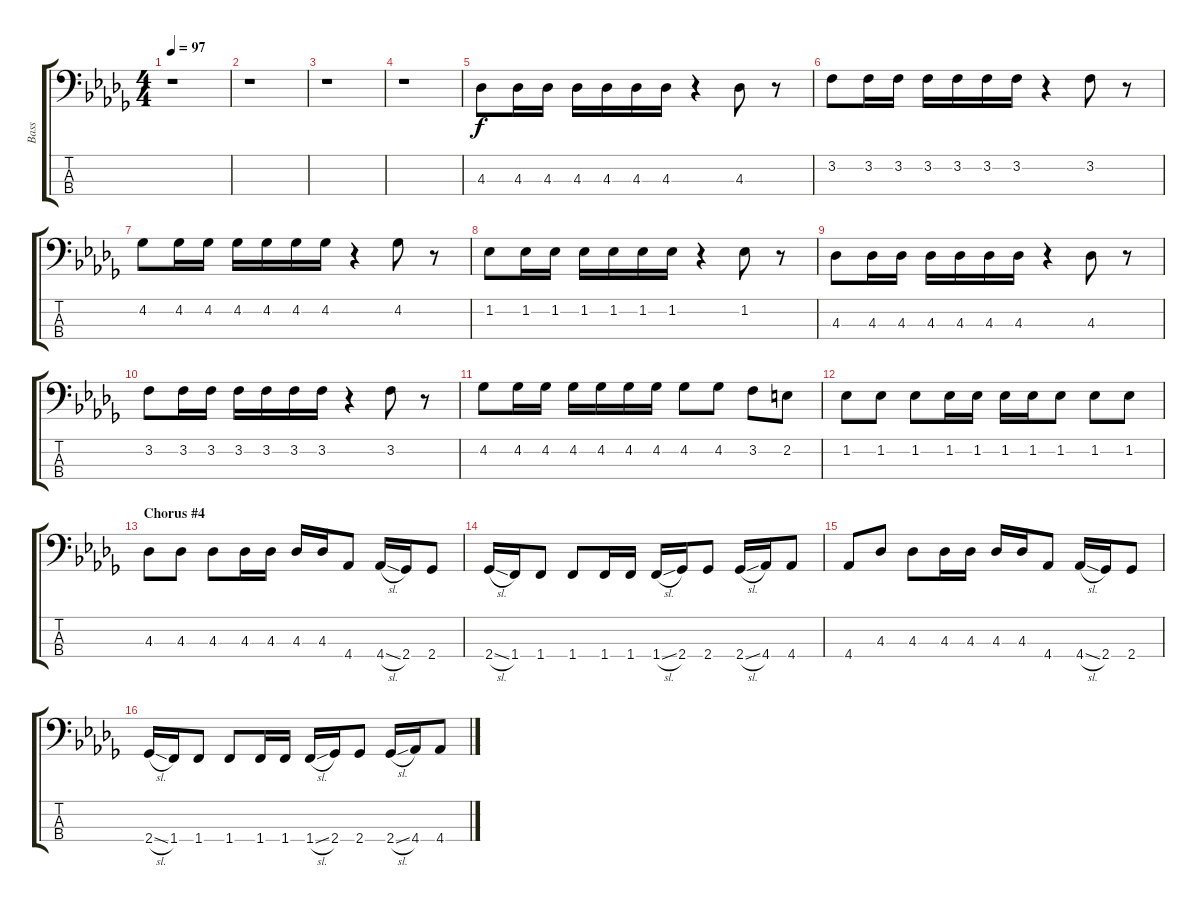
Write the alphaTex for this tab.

\track ("Bass" "Bass") {instrument electricbassfinger}
\staff {score tabs}
\tuning (G2 D2 A1 E1) {hide}
\ts (4 4)
\tempo 97
\clef f4
\ks db
r.1{dy f} |
r.1 |
r.1 |
r.1 |
4.3.8 4.3.16 4.3.16 4.3.16 4.3.16 4.3.16 4.3.16 r.4 4.3.8 r.8 |
3.2.8 3.2.16 3.2.16 3.2.16 3.2.16 3.2.16 3.2.16 r.4 3.2.8 r.8 |
4.2.8 4.2.16 4.2.16 4.2.16 4.2.16 4.2.16 4.2.16 r.4 4.2.8 r.8 |
1.2.8 1.2.16 1.2.16 1.2.16 1.2.16 1.2.16 1.2.16 r.4 1.2.8 r.8 |
4.3.8 4.3.16 4.3.16 4.3.16 4.3.16 4.3.16 4.3.16 r.4 4.3.8 r.8 |
3.2.8 3.2.16 3.2.16 3.2.16 3.2.16 3.2.16 3.2.16 r.4 3.2.8 r.8 |
4.2.8 4.2.16 4.2.16 4.2.16 4.2.16 4.2.16 4.2.16 4.2.8 4.2.8 3.2.8 2.2.8 |
1.2.8 1.2.8 1.2.8 1.2.16 1.2.16 1.2.16 1.2.16 1.2.8 1.2.8 1.2.8 |
\section ("" "Chorus #4")
4.3.8 4.3.8 4.3.8 4.3.16 4.3.16 4.3.16 4.3.16 4.4.8 4.4{sl}.16 2.4.16 2.4.8 |
2.4{sl}.16 1.4.16 1.4.8 1.4.8 1.4.16 1.4.16 1.4{sl}.16 2.4.16 2.4.8 2.4{sl}.16 4.4.16 4.4.8 |
4.4.8 4.3.8 4.3.8 4.3.16 4.3.16 4.3.16 4.3.16 4.4.8 4.4{sl}.16 2.4.16 2.4.8 |
2.4{sl}.16 1.4.16 1.4.8 1.4.8 1.4.16 1.4.16 1.4{sl}.16 2.4.16 2.4.8 2.4{sl}.16 4.4.16 4.4.8
